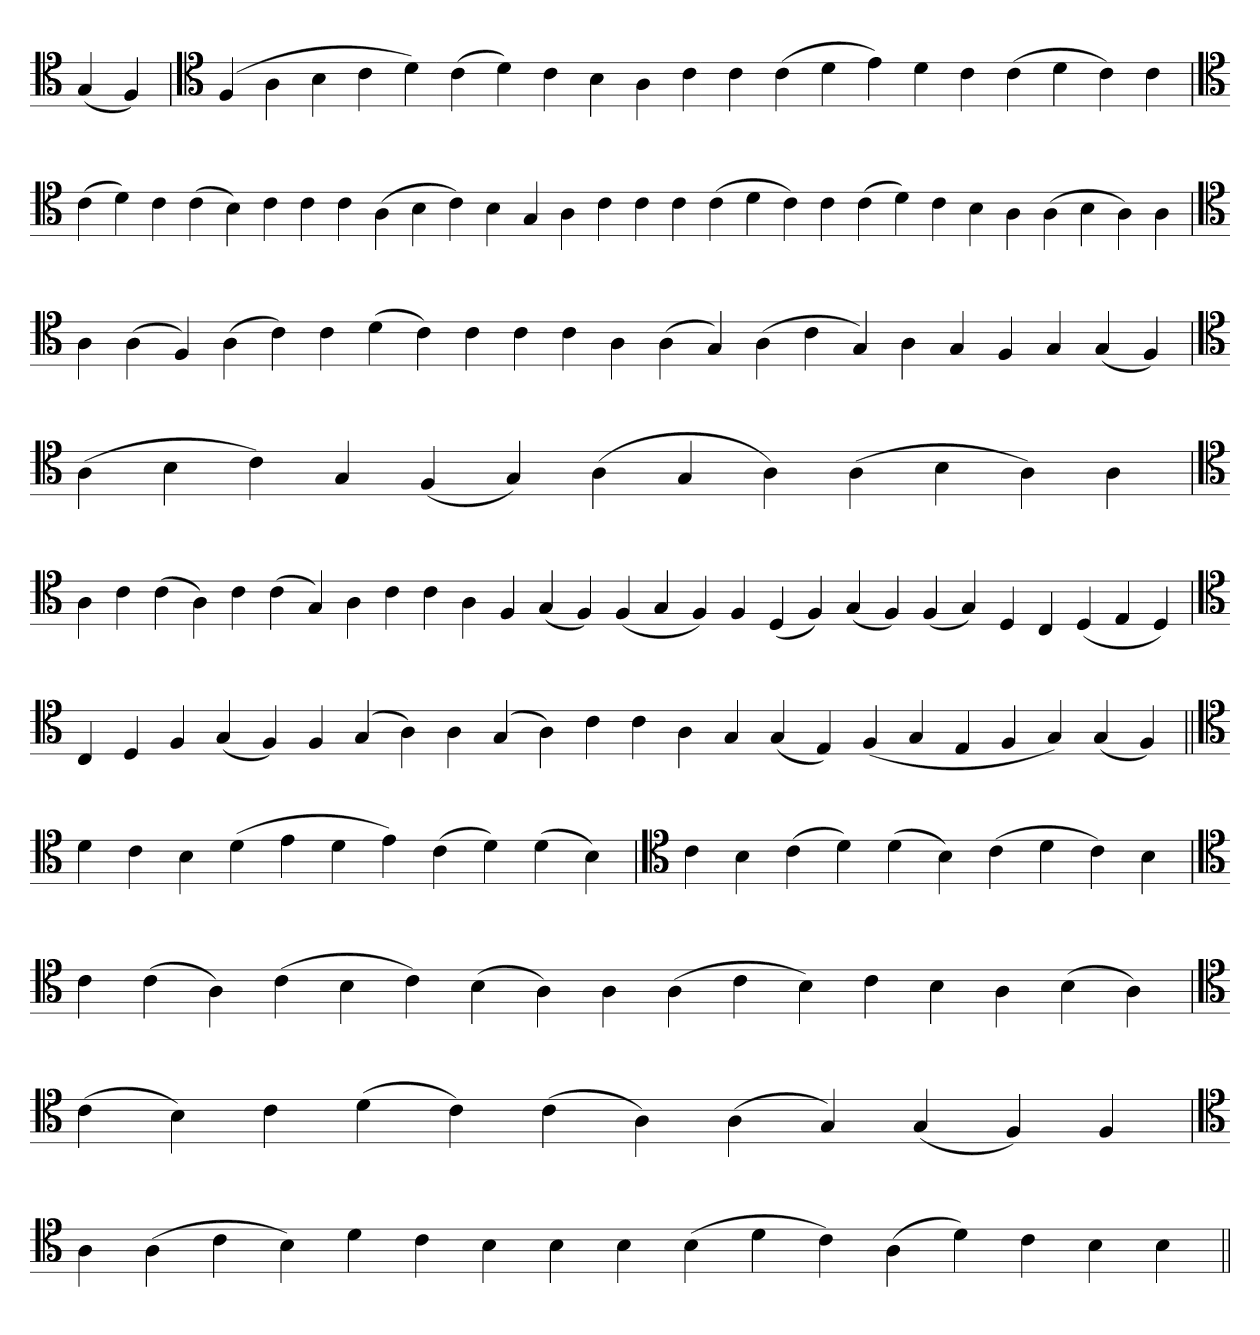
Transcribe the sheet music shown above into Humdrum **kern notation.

**kern
*part1
*staff1
*clefC4
=
(4G
4F)
=
*clefC4
(4F
4A
4B
4c
4d)
(4c
4d)
4c
4B
4A
4c
4c
(4c
4d
4e)
4d
4c
(4c
4d
4c)
4c
='
*clefC4
(4c
4d)
4c
(4c
4B)
4c
4c
4c
(4A
4B
4c)
4B
4G
4A
4c
4c
4c
(4c
4d
4c)
4c
(4c
4d)
4c
4B
4A
(4A
4B
4A)
4A
='
*clefC4
4A
(4A
4F)
(4A
4c)
4c
(4d
4c)
4c
4c
4c
4A
(4A
4G)
(4A
4c
4G)
4A
4G
4F
4G
(4G
4F)
=`
*clefC4
(4A
4B
4c)
4G
(4F
4G)
(4A
4G
4A)
(4A
4B
4A)
4A
=
*clefC4
4A
4c
(4c
4A)
4c
(4c
4G)
4A
4c
4c
4A
4F
(4G
4F)
(4F
4G
4F)
4F
(4D
4F)
(4G
4F)
(4F
4G)
4D
4C
(4D
4E
4D)
='
*clefC4
4C
4D
4F
(4G
4F)
4F
(4G
4A)
4A
(4G
4A)
4c
4c
4A
4G
(4G
4E)
(4F
4G
4E
4F
4G)
(4G
4F)
=||
*clefC4
4d
4c
4B
(4d
4e
4d
4e)
(4c
4d)
(4d
4B)
=`
*clefC4
4c
4B
(4c
4d)
(4d
4B)
(4c
4d
4c)
4B
=`
*clefC4
4c
(4c
4A)
(4c
4B
4c)
(4B
4A)
4A
(4A
4c
4B)
4c
4B
4A
(4B
4A)
=
*clefC4
(4c
4B)
4c
(4d
4c)
(4c
4A)
(4A
4G)
(4G
4F)
4F
=`
*clefC4
4A
(4A
4c
4B)
4d
4c
4B
4B
4B
(4B
4d
4c)
(4A
4d)
4c
4B
4B
=||
*-
